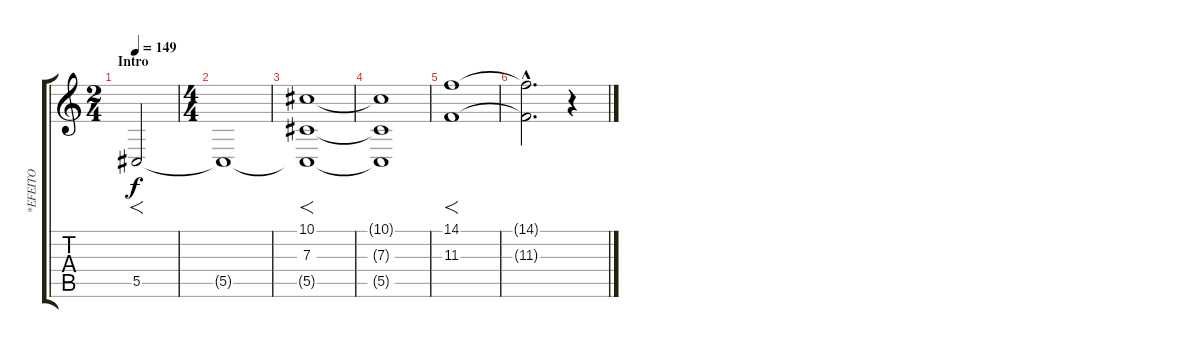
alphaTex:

\track ("*EFEITO" "*EFEITO") {instrument fx7echoes}
\staff {score tabs}
\tuning (Eb4 Bb3 Gb3 Db3 Ab2 Eb2) {hide}
\ts (2 4)
\section ("" "Intro")
\tempo 149
\clef g2
\ks c
5.5.2{f dy f instrument fx7echoes} |
\ts (4 4)
5.5{t}.1 |
(10.1 7.3 5.5{t}).1{f} |
(10.1{t} 7.3{t} 5.5{t}).1 |
(14.1 11.3).1{f} |
(14.1{hac t} 11.3{hac t}).2{d} r.4
